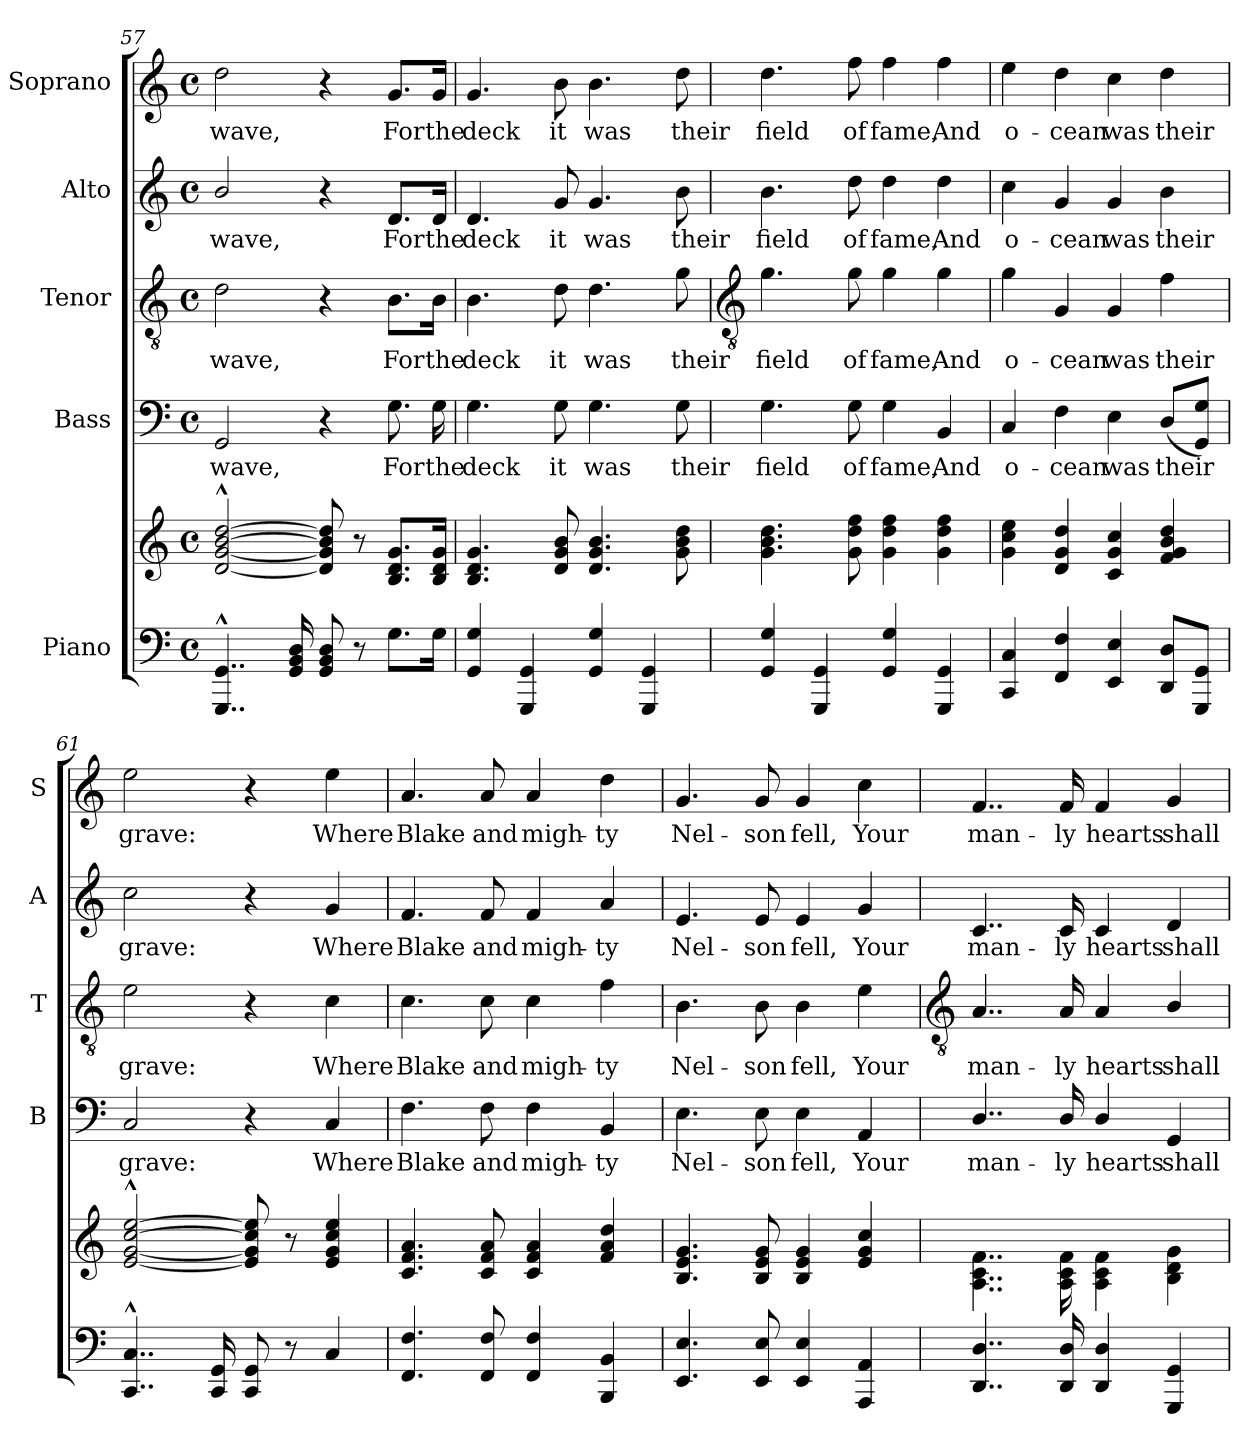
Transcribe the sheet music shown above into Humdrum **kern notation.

**kern	**kern	**kern	**text	**kern	**text	**kern	**text	**kern	**text
*part5	*part5	*part4	*part4	*part3	*part3	*part2	*part2	*part1	*part1
*staff6	*staff5	*staff4	*staff4	*staff3	*staff3	*staff2	*staff2	*staff1	*staff1
*I"Piano	*	*I"Bass	*	*I"Tenor	*	*I"Alto	*	*I"Soprano	*
*	*	*I'B	*	*I'T	*	*I'A	*	*I'S	*
*clefF4	*clefG2	*clefF4	*	*clefGv2	*	*clefG2	*	*clefG2	*
*k[]	*k[]	*k[]	*	*k[]	*	*k[]	*	*k[]	*
*C:	*C:	*C:	*	*C:	*	*C:	*	*C:	*
*M4/4	*M4/4	*M4/4	*	*M4/4	*	*M4/4	*	*M4/4	*
*met(c)	*met(c)	*met(c)	*	*met(c)	*	*met(c)	*	*met(c)	*
=57	=57	=57	=57	=57	=57	=57	=57	=57	=57
!	!	!	!LO:LY:b	!	!LO:LY:b	!	!LO:LY:b	!	!LO:LY:b
4..GGG^^ 4..GG^^	[2d^^ [2g^^ [2b^^ [2dd^^	2GG	wave,	2d	wave,	2b/	wave,	2dd	wave,
16GG 16BB 16D	.	.	.	.	.	.	.	.	.
8GG 8BB 8D	8d] 8g] 8b] 8dd]	4r	.	4r	.	4r	.	4r	.
8r	8r	.	.	.	.	.	.	.	.
!	!	!	!LO:LY:b	!	!LO:LY:b	!	!LO:LY:b	!	!LO:LY:b
8.GL	8.B 8.d 8.gL	8.G	For	8.B\L	For	8.d/L	For	8.g/L	For
!	!	!	!LO:LY:b	!	!LO:LY:b	!	!LO:LY:b	!	!LO:LY:b
16GJ	16B 16d 16gJ	16G	the	16B\Jk	the	16d/Jk	the	16g/Jk	the
=58	=58	=58	=58	=58	=58	=58	=58	=58	=58
!	!	!	!LO:LY:b	!	!LO:LY:b	!	!LO:LY:b	!	!LO:LY:b
4GG 4G	4.B 4.d 4.g	4.G	deck	4.B	deck	4.d	deck	4.g	deck
4GGG 4GG	.	.	.	.	.	.	.	.	.
!	!	!	!LO:LY:b	!	!LO:LY:b	!	!LO:LY:b	!	!LO:LY:b
.	8d 8g 8b	8G	it	8d	it	8g	it	8b	it
!	!	!	!LO:LY:b	!	!LO:LY:b	!	!LO:LY:b	!	!LO:LY:b
4GG 4G	4.d 4.g 4.b	4.G	was	4.d	was	4.g	was	4.b	was
4GGG 4GG	.	.	.	.	.	.	.	.	.
!	!	!	!LO:LY:b	!	!LO:LY:b	!	!LO:LY:b	!	!LO:LY:b
.	8g 8b 8dd	8G	their	8g	their	8b	their	8dd	their
!!LO:LB:g=z
=59	=59	=59	=59	=59	=59	=59	=59	=59	=59
*	*	*	*	*clefGv2	*	*	*	*	*
!	!	!	!LO:LY:b	!	!LO:LY:b	!	!LO:LY:b	!	!LO:LY:b
4GG 4G	4.g 4.b 4.dd	4.G	field	4.g	field	4.b	field	4.dd	field
4GGG 4GG	.	.	.	.	.	.	.	.	.
!	!	!	!LO:LY:b	!	!LO:LY:b	!	!LO:LY:b	!	!LO:LY:b
.	8g 8dd 8ff	8G	of	8g	of	8dd	of	8ff	of
!	!	!	!LO:LY:b	!	!LO:LY:b	!	!LO:LY:b	!	!LO:LY:b
4GG 4G	4g 4dd 4ff	4G	fame,	4g	fame,	4dd	fame,	4ff	fame,
!	!	!	!LO:LY:b	!	!LO:LY:b	!	!LO:LY:b	!	!LO:LY:b
4GGG 4GG	4g 4dd 4ff	4BB	And	4g	And	4dd	And	4ff	And
=60	=60	=60	=60	=60	=60	=60	=60	=60	=60
!	!	!	!LO:LY:b	!	!LO:LY:b	!	!LO:LY:b	!	!LO:LY:b
4CC 4C	4g 4cc 4ee	4C	o-	4g	o-	4cc	o-	4ee	o-
!	!	!	!LO:LY:b	!	!LO:LY:b	!	!LO:LY:b	!	!LO:LY:b
4FF 4F	4d 4g 4dd	4F	-cean	4G	-cean	4g	-cean	4dd	-cean
!	!	!	!LO:LY:b	!	!LO:LY:b	!	!LO:LY:b	!	!LO:LY:b
4EE 4E	4c 4g 4cc	4E	was	4G	was	4g	was	4cc	was
!	!	!	!LO:LY:b	!	!LO:LY:b	!	!LO:LY:b	!	!LO:LY:b
8DD 8DL	4f 4g 4b 4dd	(<8DL	their	4f	their	4b	their	4dd	their
8GGG 8GGJ	.	8GG 8GJ)	.	.	.	.	.	.	.
=61	=61	=61	=61	=61	=61	=61	=61	=61	=61
!	!	!	!LO:LY:b	!	!LO:LY:b	!	!LO:LY:b	!	!LO:LY:b
4..CC^^ 4..C^^	[2e^^ [2g^^ [2cc^^ [2ee^^	2C	grave:	2e	grave:	2cc\	grave:	2ee	grave:
16CC 16GG	.	.	.	.	.	.	.	.	.
8CC 8GG	8e] 8g] 8cc] 8ee]	4r	.	4r	.	4r	.	4r	.
8r	8r	.	.	.	.	.	.	.	.
!	!	!	!LO:LY:b	!	!LO:LY:b	!	!LO:LY:b	!	!LO:LY:b
4C	4e 4g 4cc 4ee	4C	Where	4c	Where	4g	Where	4ee	Where
=62	=62	=62	=62	=62	=62	=62	=62	=62	=62
!	!	!	!LO:LY:b	!	!LO:LY:b	!	!LO:LY:b	!	!LO:LY:b
4.FF 4.F	4.c 4.f 4.a	4.F	Blake	4.c	Blake	4.f	Blake	4.a	Blake
!	!	!	!LO:LY:b	!	!LO:LY:b	!	!LO:LY:b	!	!LO:LY:b
8FF 8F	8c 8f 8a	8F	and	8c	and	8f	and	8a	and
!	!	!	!LO:LY:b	!	!LO:LY:b	!	!LO:LY:b	!	!LO:LY:b
4FF 4F	4c 4f 4a	4F	migh-	4c	migh-	4f	migh-	4a	migh-
!	!	!	!LO:LY:b	!	!LO:LY:b	!	!LO:LY:b	!	!LO:LY:b
4BBB 4BB	4f 4a 4dd	4BB	-ty	4f	-ty	4a	-ty	4dd	-ty
=63	=63	=63	=63	=63	=63	=63	=63	=63	=63
!	!	!	!LO:LY:b	!	!LO:LY:b	!	!LO:LY:b	!	!LO:LY:b
4.EE 4.E	4.B 4.e 4.g	4.E	Nel-	4.B	Nel-	4.e	Nel-	4.g	Nel-
!	!	!	!LO:LY:b	!	!LO:LY:b	!	!LO:LY:b	!	!LO:LY:b
8EE 8E	8B 8e 8g	8E	-son	8B	-son	8e	-son	8g	-son
!	!	!	!LO:LY:b	!	!LO:LY:b	!	!LO:LY:b	!	!LO:LY:b
4EE 4E	4B 4e 4g	4E	fell,	4B	fell,	4e	fell,	4g	fell,
!	!	!	!LO:LY:b	!	!LO:LY:b	!	!LO:LY:b	!	!LO:LY:b
4AAA 4AA	4e 4g 4cc	4AA	Your	4e	Your	4g	Your	4cc	Your
!!LO:LB:g=z
=64	=64	=64	=64	=64	=64	=64	=64	=64	=64
*	*	*	*	*clefGv2	*	*	*	*	*
*	*^	*	*	*	*	*	*	*	*
!	!	!	!	!LO:LY:b	!	!LO:LY:b	!	!LO:LY:b	!	!LO:LY:b
4..DD/ 4..D/	1ryy	4..A 4..c 4..f	4..D/	man-	4..A	man-	4..c	man-	4..f	man-
!	!	!	!	!LO:LY:b	!	!LO:LY:b	!	!LO:LY:b	!	!LO:LY:b
16DD/ 16D/	.	16A 16c 16f	16D/	-ly	16A	-ly	16c	-ly	16f	-ly
!	!	!	!	!LO:LY:b	!	!LO:LY:b	!	!LO:LY:b	!	!LO:LY:b
4DD/ 4D/	.	4A 4c 4f	4D/	hearts	4A	hearts	4c	hearts	4f	hearts
!	!	!	!	!LO:LY:b	!	!LO:LY:b	!	!LO:LY:b	!	!LO:LY:b
4GGG 4GG	.	4B 4d 4g	4GG	shall	4B/	shall	4d	shall	4g	shall
*	*v	*v	*	*	*	*	*	*	*	*
=	=	=	=	=	=	=	=	=	=
*-	*-	*-	*-	*-	*-	*-	*-	*-	*-
